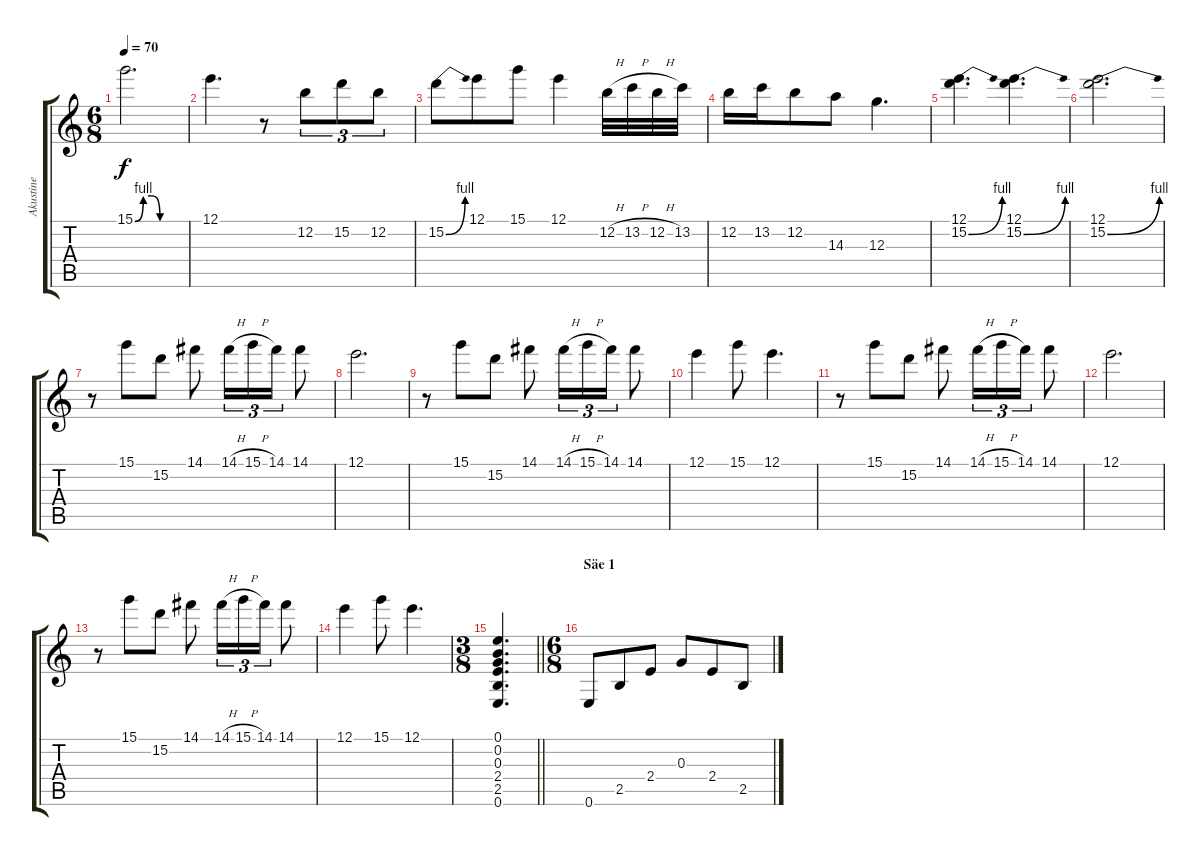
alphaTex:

\track ("Akustine" "Akustine") {instrument acousticguitarsteel}
\staff {score tabs}
\tuning (E4 B3 G3 D3 A2 E2) {hide}
\ts (6 8)
\tempo 70
\clef g2
\ks c
15.1{be (custom 0 0 10 4 20 4 30 0 60 0)}.2{d dy f} |
12.1.4{d} r.8 12.2.8{tu (3 2)} 15.2.8{tu (3 2)} 12.2.8{tu (3 2)} |
15.2{be (bend 0 0 60 4)}.8 12.1.8 15.1.8 12.1.4 12.2{h}.32 13.2{h}.32 12.2{h}.32 13.2.32 |
12.2.16 13.2.16 12.2.8 14.3.8 12.3.4{d} |
(12.1 15.2{be (bend 0 0 60 4)}).4{d} (12.1 15.2{be (bend 0 0 60 4)}).4{d} |
(12.1 15.2{be (bend 0 0 60 4)}).2{d} |
r.8 15.1.8 15.2.8 14.1.8 14.1{h}.16{tu (3 2)} 15.1{h}.16{tu (3 2)} 14.1.16{tu (3 2)} 14.1.8 |
12.1.2{d} |
r.8 15.1.8 15.2.8 14.1.8 14.1{h}.16{tu (3 2)} 15.1{h}.16{tu (3 2)} 14.1.16{tu (3 2)} 14.1.8 |
12.1.4 15.1.8 12.1.4{d} |
r.8 15.1.8 15.2.8 14.1.8 14.1{h}.16{tu (3 2)} 15.1{h}.16{tu (3 2)} 14.1.16{tu (3 2)} 14.1.8 |
12.1.2{d} |
r.8 15.1.8 15.2.8 14.1.8 14.1{h}.16{tu (3 2)} 15.1{h}.16{tu (3 2)} 14.1.16{tu (3 2)} 14.1.8 |
12.1.4 15.1.8 12.1.4{d} |
\ts (3 8)
\barLineRight lightlight
(0.1 0.2 0.3 2.4 2.5 0.6).4{d instrument acousticguitarsteel} |
\ts (6 8)
\section ("" "Säe 1")
0.6.8 2.5.8 2.4.8 0.3.8 2.4.8 2.5.8
